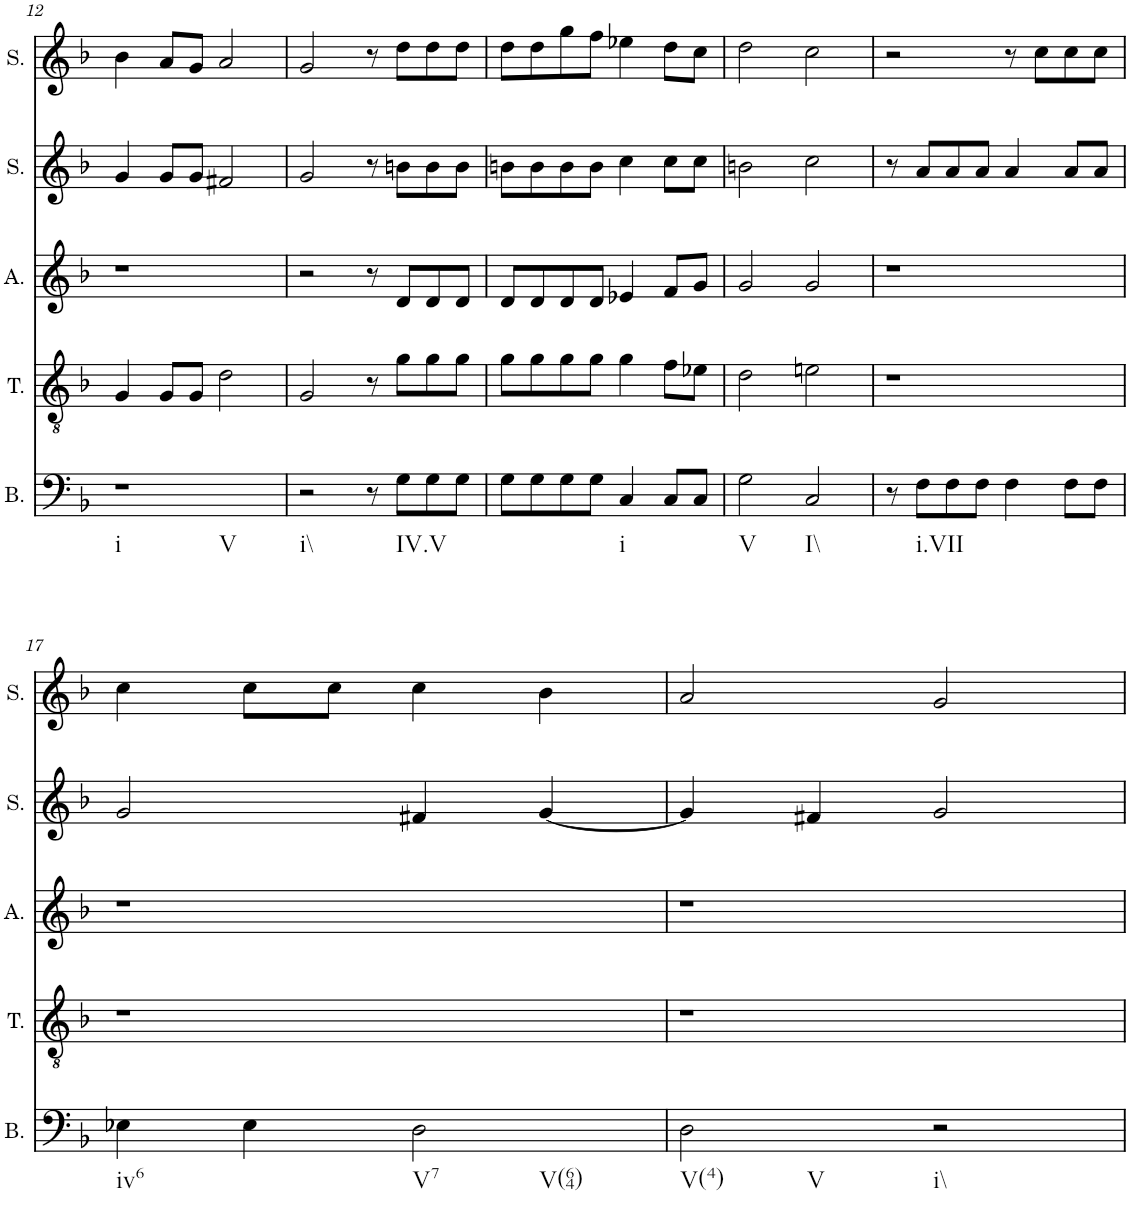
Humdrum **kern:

**kern	**kern	**kern	**kern	**kern
*part5	*part4	*part3	*part2	*part1
*staff5	*staff4	*staff3	*staff2	*staff1
*I"Bass	*I"Tenor	*I"Alto	*I"Soprano	*I"Soprano
*I'B.	*I'T.	*I'A.	*I'S.	*I'S.
!!LO:PB:g=z
*clefF4	*clefGv2	*clefG2	*clefG2	*clefG2
*k[b-]	*k[b-]	*k[b-]	*k[b-]	*k[b-]
*M4/4	*M4/4	*M4/4	*M4/4	*M4/4
=12	=12	=12	=12	=12
!LO:TX:b:t=i	!	!	!	!
!LO:TX:b:t=V	!	!	!	!
1r	4G/	1r	4g/	4b-\
.	8G/L	.	8g/L	8a/L
.	8G/J	.	8g/J	8g/J
.	2d\	.	2f#X/	2a/
=13	=13	=13	=13	=13
!LO:TX:b:t=i\\	!	!	!	!
2r	2G/	2r	2g/	2g/
8r	8r	8r	8r	8r
!LO:TX:b:t=IV.V	!	!	!	!
8G\L	8g\L	8d/L	8bn\L	8dd\L
8G\	8g\	8d/	8b\	8dd\
8G\J	8g\J	8d/J	8b\J	8dd\J
=14	=14	=14	=14	=14
8G\L	8g\L	8d/L	8bn\L	8dd\L
8G\	8g\	8d/	8b\	8dd\
8G\	8g\	8d/	8b\	8gg\
8G\J	8g\J	8d/J	8b\J	8ff\J
!LO:TX:b:t=i	!	!	!	!
4C/	4g\	4e-X/	4cc\	4ee-X\
8C/L	8f\L	8f/L	8cc\L	8dd\L
8C/J	8e-X\J	8g/J	8cc\J	8cc\J
=15	=15	=15	=15	=15
!LO:TX:b:t=V	!	!	!	!
2G\	2d\	2g/	2bn\	2dd\
!LO:TX:b:t=I\\	!	!	!	!
2C/	2en\	2g/	2cc\	2cc\
=16	=16	=16	=16	=16
8r	1r	1r	8r	2r
!LO:TX:b:t=i.VII	!	!	!	!
8F\L	.	.	8a/L	.
8F\	.	.	8a/	.
8F\J	.	.	8a/J	.
4F\	.	.	4a/	8r
.	.	.	.	8cc\L
8F\L	.	.	8a/L	8cc\
8F\J	.	.	8a/J	8cc\J
!!LO:LB:g=z
=17	=17	=17	=17	=17
!LO:TX:b:t=iv6	!	!	!	!
4E-X\	1r	1r	2g/	4cc\
4E-\	.	.	.	8cc\L
.	.	.	.	8cc\J
!LO:TX:b:t=V7	!	!	!	!
!LO:TX:b:t=V(64)	!	!	!	!
2D\	.	.	4f#X/	4cc\
.	.	.	[4g/	4b-\
=18	=18	=18	=18	=18
!LO:TX:b:t=V(4)	!	!	!	!
!LO:TX:b:t=V	!	!	!	!
2D\	1r	1r	4g/]	2a/
.	.	.	4f#X/	.
!LO:TX:b:t=i\\	!	!	!	!
2r	.	.	2g/	2g/
=	=	=	=	=
*-	*-	*-	*-	*-
